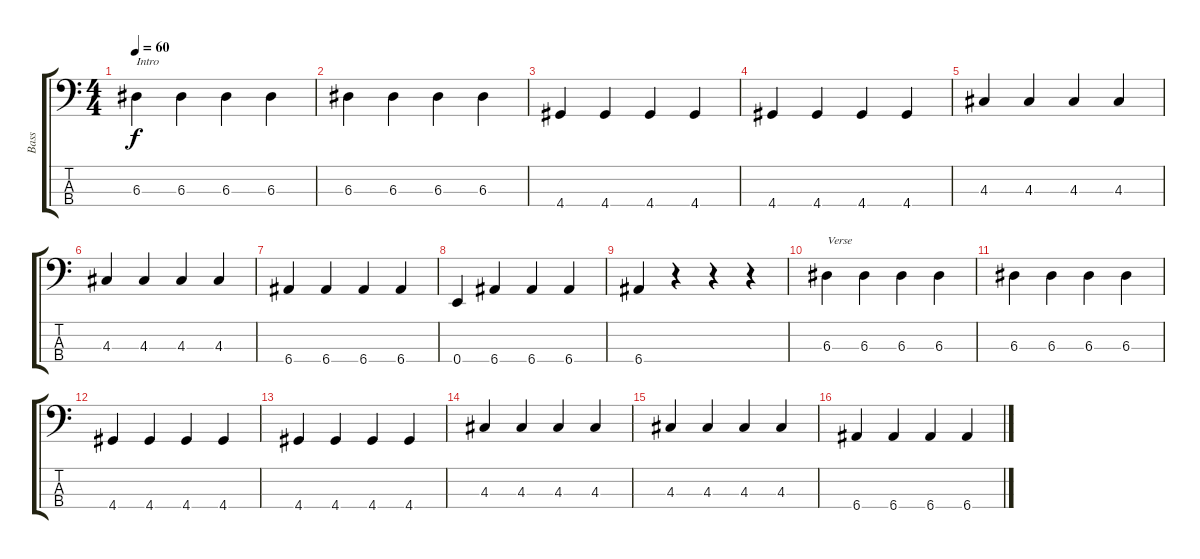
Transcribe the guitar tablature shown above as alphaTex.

\track ("Bass" "Bass") {instrument electricbassfinger}
\staff {score tabs}
\tuning (G2 D2 A1 E1) {hide}
\ts (4 4)
\tempo 60
\clef f4
\ks c
6.3.4{txt "Intro" dy f instrument electricbassfinger} 6.3.4 6.3.4 6.3.4 |
6.3.4 6.3.4 6.3.4 6.3.4 |
4.4.4 4.4.4 4.4.4 4.4.4 |
4.4.4 4.4.4 4.4.4 4.4.4 |
4.3.4 4.3.4 4.3.4 4.3.4 |
4.3.4 4.3.4 4.3.4 4.3.4 |
6.4.4 6.4.4 6.4.4 6.4.4 |
0.4.4 6.4.4 6.4.4 6.4.4 |
6.4.4 r.4 r.4 r.4 |
6.3.4{txt "Verse"} 6.3.4 6.3.4 6.3.4 |
6.3.4 6.3.4 6.3.4 6.3.4 |
4.4.4 4.4.4 4.4.4 4.4.4 |
4.4.4 4.4.4 4.4.4 4.4.4 |
4.3.4 4.3.4 4.3.4 4.3.4 |
4.3.4 4.3.4 4.3.4 4.3.4 |
6.4.4 6.4.4 6.4.4 6.4.4
